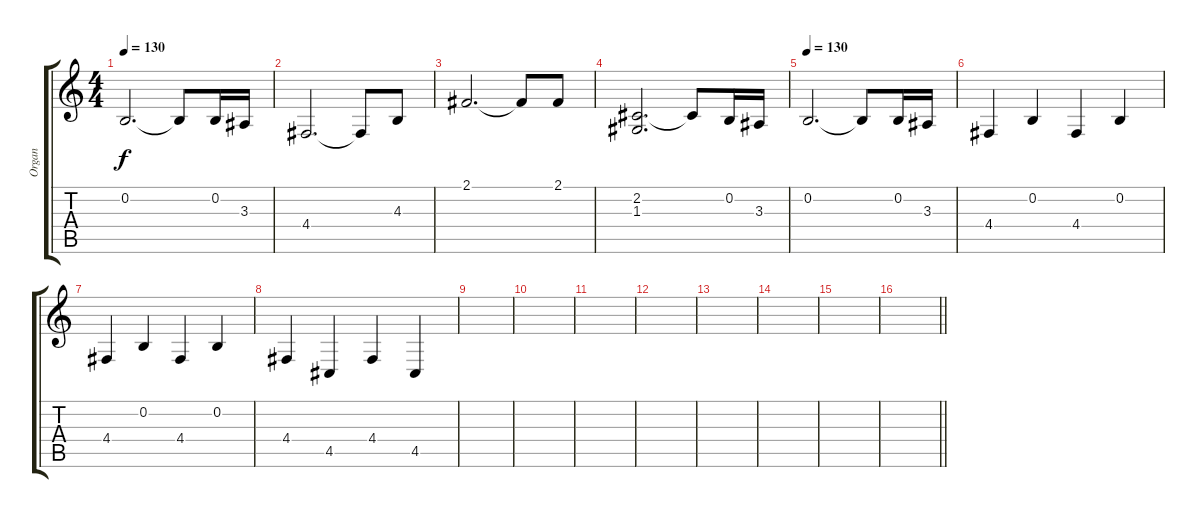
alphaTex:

\track ("Organ" "Organ") {instrument drawbarorgan}
\staff {score tabs}
\tuning (E4 B3 G3 D3 A2 E2) {hide}
\ts (4 4)
\tempo 130
\clef g2
\ks c
0.2.2{d dy f} 0.2{t}.8 0.2.16 3.3.16 |
4.4.2{d} 4.4{t}.8 4.3.8 |
2.1.2{d} 2.1{t}.8 2.1.8 |
(2.2 1.3).2{d} 2.2{t}.8 0.2.16 3.3.16 |
\tempo 130
0.2.2{d} 0.2{t}.8 0.2.16 3.3.16 |
4.4.4 0.2.4 4.4.4 0.2.4 |
4.4.4 0.2.4 4.4.4 0.2.4 |
4.4.4 4.5.4 4.4.4 4.5.4 |
|
|
|
|
|
|
|
\barLineRight lightlight
